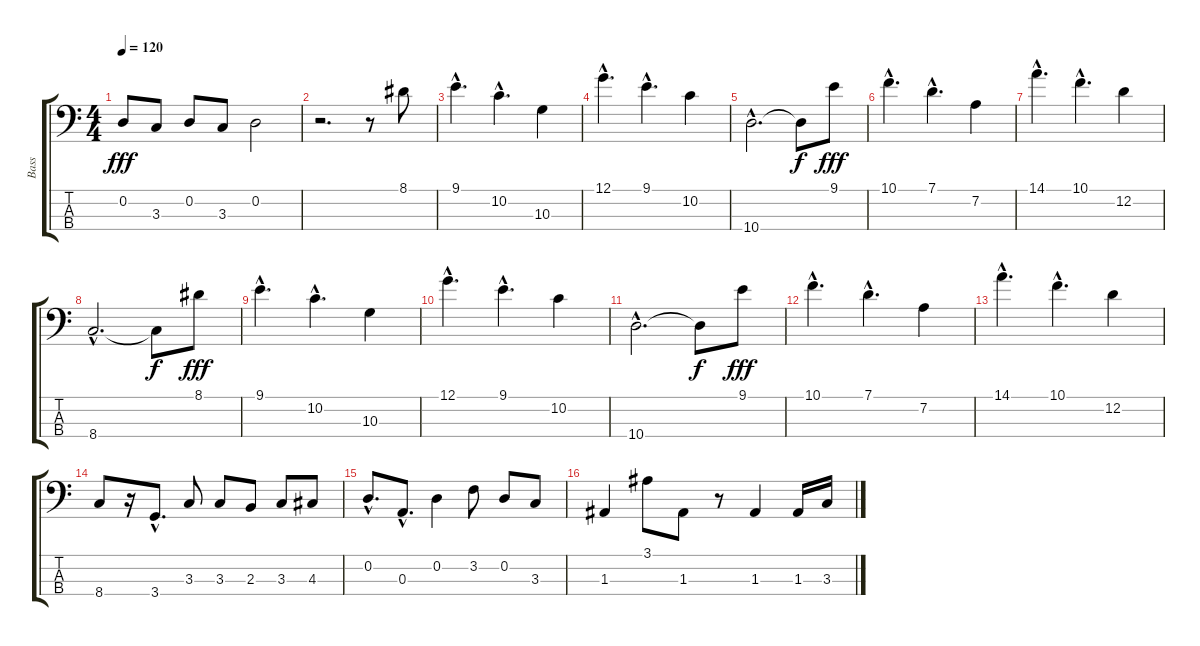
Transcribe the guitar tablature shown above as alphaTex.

\track ("Bass" "Bass") {instrument electricbassfinger}
\staff {score tabs}
\tuning (G2 D2 A1 E1) {hide}
\ts (4 4)
\tempo 120
\clef f4
\ks c
0.2.8{dy fff} 3.3.8 0.2.8 3.3.8 0.2.2 |
r.2{d} r.8 8.1.8{instrument lead8bassandlead} |
9.1{hac}.4{d} 10.2{hac}.4{d} 10.3.4 |
12.1{hac}.4{d} 9.1{hac}.4{d} 10.2.4 |
10.4{hac}.2{d} 10.4{t}.8{dy f} 9.1.8{dy fff} |
10.1{hac}.4{d} 7.1{hac}.4{d} 7.2.4 |
14.1{hac}.4{d} 10.1{hac}.4{d} 12.2.4 |
8.4{hac}.2{d} 8.4{t}.8{dy f} 8.1.8{dy fff} |
9.1{hac}.4{d} 10.2{hac}.4{d} 10.3.4 |
12.1{hac}.4{d} 9.1{hac}.4{d} 10.2.4 |
10.4{hac}.2{d} 10.4{t}.8{dy f} 9.1.8{dy fff} |
10.1{hac}.4{d} 7.1{hac}.4{d} 7.2.4 |
14.1{hac}.4{d} 10.1{hac}.4{d} 12.2.4 |
8.4.8{instrument synthbass1} r.16 3.4{hac}.8{d} 3.3.8 3.3.8 2.3.8 3.3.8 4.3.8 |
0.2{hac}.8{d} 0.3{hac}.8{d} 0.2.4 3.2.8 0.2.8 3.3.8 |
1.3.4 3.1.8 1.3.8 r.8 1.3.4 1.3.16 3.3.16
